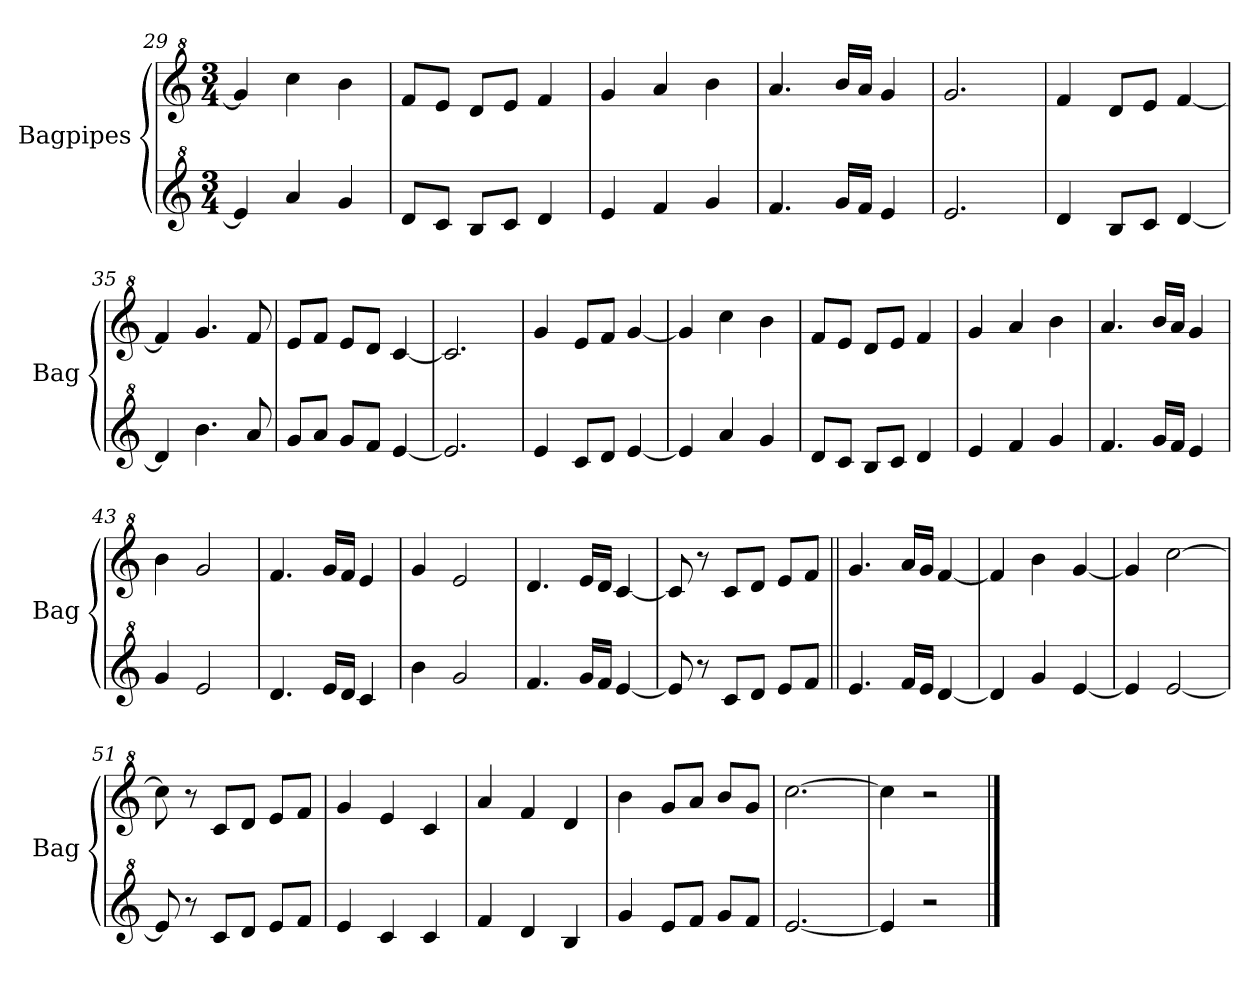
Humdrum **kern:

**kern	**kern
*part2	*part1
*staff2	*staff1
*I"Bagpipes	*I"Bagpipes
*I'Bag	*I'Bag
*clefG^2	*clefG^2
*k[]	*k[]
*C:	*C:
*M3/4	*M3/4
=29	=29
4ee/]	4gg/]
4aa/	4ccc\
4gg/	4bb\
=30	=30
8dd/L	8ff/L
8cc/J	8ee/J
8b/L	8dd/L
8cc/J	8ee/J
4dd/	4ff/
=31	=31
4ee/	4gg/
4ff/	4aa/
4gg/	4bb\
!!LO:LB:g=z
=32	=32
4.ff/	4.aa/
16gg/LL	16bb/LL
16ff/JJ	16aa/JJ
4ee/	4gg/
=33	=33
2.ee/	2.gg/
=34	=34
4dd/	4ff/
8b/L	8dd/L
8cc/J	8ee/J
[4dd/	[4ff/
=35	=35
4dd/]	4ff/]
4.bb\	4.gg/
8aa/	8ff/
=36	=36
8gg/L	8ee/L
8aa/J	8ff/J
8gg/L	8ee/L
8ff/J	8dd/J
[4ee/	[4cc/
=37	=37
2.ee/]	2.cc/]
=38	=38
4ee/	4gg/
8cc/L	8ee/L
8dd/J	8ff/J
[4ee/	[4gg/
=39	=39
4ee/]	4gg/]
4aa/	4ccc\
4gg/	4bb\
=40	=40
8dd/L	8ff/L
8cc/J	8ee/J
8b/L	8dd/L
8cc/J	8ee/J
4dd/	4ff/
=41	=41
4ee/	4gg/
4ff/	4aa/
4gg/	4bb\
=42	=42
4.ff/	4.aa/
16gg/LL	16bb/LL
16ff/JJ	16aa/JJ
4ee/	4gg/
!!LO:LB:g=z
=43	=43
4gg/	4bb\
2ee/	2gg/
=44	=44
4.dd/	4.ff/
16ee/LL	16gg/LL
16dd/JJ	16ff/JJ
4cc/	4ee/
=45	=45
4bb\	4gg/
2gg/	2ee/
=46	=46
4.ff/	4.dd/
16gg/LL	16ee/LL
16ff/JJ	16dd/JJ
[4ee/	[4cc/
=47	=47
8ee/]	8cc/]
8r	8r
8cc/L	8cc/L
8dd/J	8dd/J
8ee/L	8ee/L
8ff/J	8ff/J
=48||	=48||
4.ee/	4.gg/
16ff/LL	16aa/LL
16ee/JJ	16gg/JJ
[4dd/	[4ff/
=49	=49
4dd/]	4ff/]
4gg/	4bb\
[4ee/	[4gg/
=50	=50
4ee/]	4gg/]
[2ee/	[2ccc\
=51	=51
8ee/]	8ccc\]
8r	8r
8cc/L	8cc/L
8dd/J	8dd/J
8ee/L	8ee/L
8ff/J	8ff/J
=52	=52
4ee/	4gg/
4cc/	4ee/
4cc/	4cc/
=53	=53
4ff/	4aa/
4dd/	4ff/
4b/	4dd/
!!LO:LB:g=z
=54	=54
4gg/	4bb\
8ee/L	8gg/L
8ff/J	8aa/J
8gg/L	8bb/L
8ff/J	8gg/J
=55	=55
[2.ee/	[2.ccc\
=56	=56
4ee/]	4ccc\]
2r	2r
==	==
*-	*-
